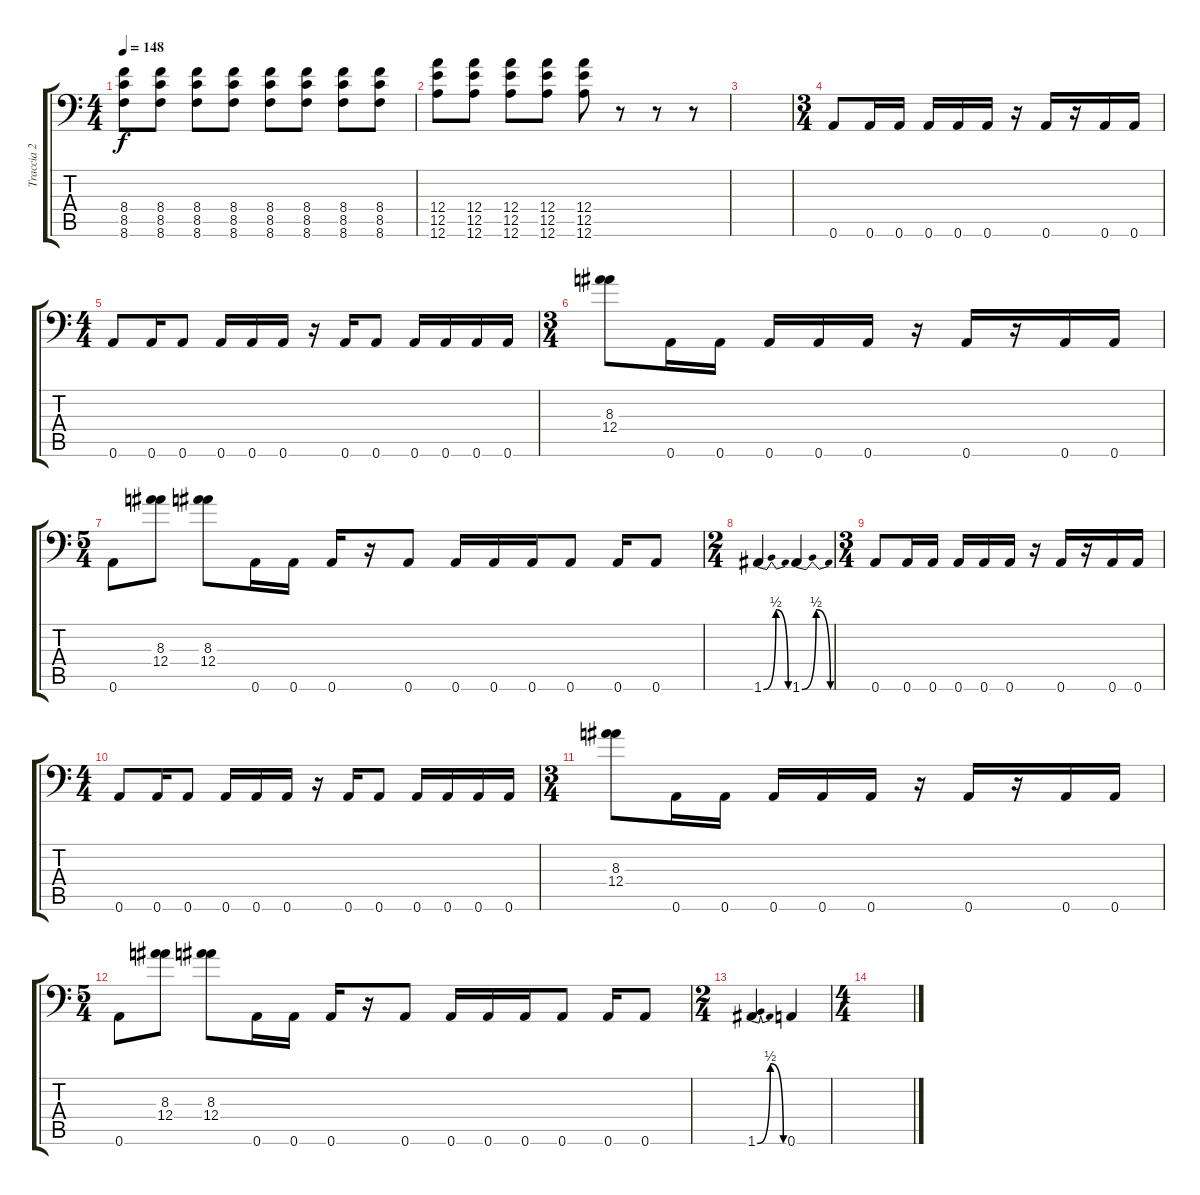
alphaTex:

\track ("Traccia 2" "Traccia 2") {instrument overdrivenguitar}
\staff {score tabs}
\tuning (B3 Gb3 D3 A2 E2 A1) {hide}
\ts (4 4)
\tempo 148
\clef f4
\ks c
(8.4 8.5 8.6).8{dy f} (8.4 8.5 8.6).8 (8.4 8.5 8.6).8 (8.4 8.5 8.6).8 (8.4 8.5 8.6).8 (8.4 8.5 8.6).8 (8.4 8.5 8.6).8 (8.4 8.5 8.6).8 |
(12.4 12.5 12.6).8 (12.4 12.5 12.6).8 (12.4 12.5 12.6).8 (12.4 12.5 12.6).8 (12.4 12.5 12.6).8 r.8 r.8 r.8 |
|
\ts (3 4)
0.6.8 0.6.16 0.6.16 0.6.16 0.6.16 0.6.16 r.16 0.6.16 r.16 0.6.16 0.6.16 |
\ts (4 4)
0.6.8 0.6.16 0.6.8 0.6.16 0.6.16 0.6.16 r.16 0.6.16 0.6.8 0.6.16 0.6.16 0.6.16 0.6.16 |
\ts (3 4)
(8.3 12.4).8 0.6.16 0.6.16 0.6.16 0.6.16 0.6.16 r.16 0.6.16 r.16 0.6.16 0.6.16 |
\ts (5 4)
0.6.8 (8.3 12.4).8 (8.3 12.4).8 0.6.16 0.6.16 0.6.16 r.16 0.6.8 0.6.16 0.6.16 0.6.16 0.6.8 0.6.16 0.6.8 |
\ts (2 4)
1.6{be (bendrelease 0 0 30 2 30 2 60 0)}.4 1.6{be (bendrelease 0 0 30 2 30 2 60 0)}.4 |
\ts (3 4)
0.6.8 0.6.16 0.6.16 0.6.16 0.6.16 0.6.16 r.16 0.6.16 r.16 0.6.16 0.6.16 |
\ts (4 4)
0.6.8 0.6.16 0.6.8 0.6.16 0.6.16 0.6.16 r.16 0.6.16 0.6.8 0.6.16 0.6.16 0.6.16 0.6.16 |
\ts (3 4)
(8.3 12.4).8 0.6.16 0.6.16 0.6.16 0.6.16 0.6.16 r.16 0.6.16 r.16 0.6.16 0.6.16 |
\ts (5 4)
0.6.8 (8.3 12.4).8 (8.3 12.4).8 0.6.16 0.6.16 0.6.16 r.16 0.6.8 0.6.16 0.6.16 0.6.16 0.6.8 0.6.16 0.6.8 |
\ts (2 4)
1.6{be (bendrelease 0 0 30 2 30 2 60 0)}.4 0.6.4 |
\ts (4 4)
